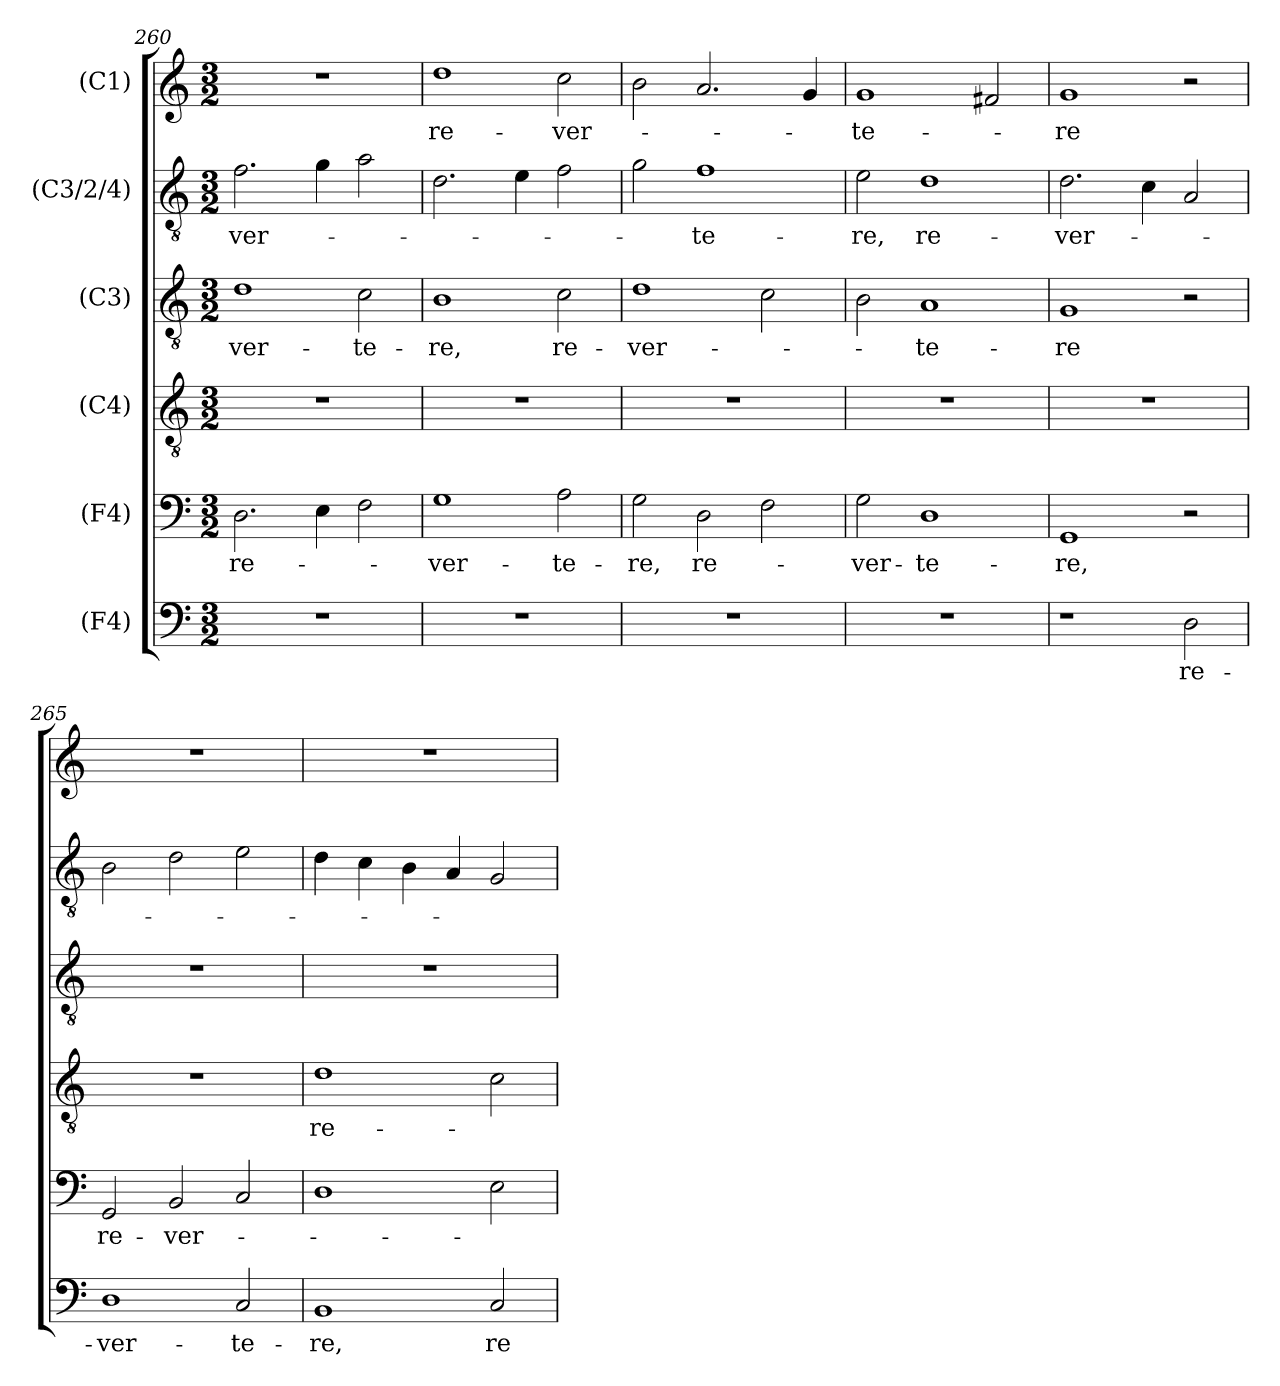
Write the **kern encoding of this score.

**kern	**text	**kern	**text	**kern	**text	**kern	**text	**kern	**text	**kern	**text
*part6	*part6	*part5	*part5	*part4	*part4	*part3	*part3	*part2	*part2	*part1	*part1
*staff6	*staff6	*staff5	*staff5	*staff4	*staff4	*staff3	*staff3	*staff2	*staff2	*staff1	*staff1
*I"(F4)	*	*I"(F4)	*	*I"(C4)	*	*I"(C3)	*	*I"(C3/2/4)	*	*I"(C1)	*
*clefF4	*	*clefF4	*	*clefGv2	*	*clefGv2	*	*clefGv2	*	*clefG2	*
*	*	*	*	*	*	*ITrd7c12	*	*	*	*	*
*k[]	*	*k[]	*	*k[]	*	*k[]	*	*k[]	*	*k[]	*
*C:	*	*C:	*	*C:	*	*C:	*	*C:	*	*C:	*
*M3/2	*	*M3/2	*	*M3/2	*	*M3/2	*	*M3/2	*	*M3/2	*
=260	=260	=260	=260	=260	=260	=260	=260	=260	=260	=260	=260
!LO:N:vis=1	!	!	!	!	!	!	!	!	!	!	!
!	!	!	!LO:LY:b:color=#000000	!LO:N:vis=1	!	!	!	!	!	!	!
!	!	!	!	!	!	!	!LO:LY:b:color=#000000	!	!	!	!
!	!	!	!	!	!	!	!	!	!LO:LY:b:color=#000000	!LO:N:vis=1	!
1.r	.	2.Di\	re-	1.r	.	1Di	-ver-	2.fi\	-ver-	1.r	.
.	.	4Ei\	.	.	.	.	.	4gi\	.	.	.
!	!	!	!	!	!	!	!LO:LY:b:color=#000000	!	!	!	!
.	.	2Fi\	.	.	.	2Ci\	-te-	2ai\	.	.	.
=261	=261	=261	=261	=261	=261	=261	=261	=261	=261	=261	=261
!LO:N:vis=1	!	!	!	!	!	!	!	!	!	!	!
!	!	!	!LO:LY:b:color=#000000	!LO:N:vis=1	!	!	!	!	!	!	!
!	!	!	!	!	!	!	!LO:LY:b:color=#000000	!	!	!	!
!	!	!	!	!	!	!	!	!	!	!	!LO:LY:b:color=#000000
1.r	.	1Gi	-ver-	1.r	.	1BBi	-re,	2.di\	.	1ddi	re-
.	.	.	.	.	.	.	.	4ei\	.	.	.
!	!	!	!LO:LY:b:color=#000000	!	!	!	!	!	!	!	!
!	!	!	!	!	!	!	!LO:LY:b:color=#000000	!	!	!	!
!	!	!	!	!	!	!	!	!	!	!	!LO:LY:b:color=#000000
.	.	2Ai\	-te-	.	.	2Ci\	re-	2fi\	.	2cci\	-ver-
=262	=262	=262	=262	=262	=262	=262	=262	=262	=262	=262	=262
!LO:N:vis=1	!	!	!	!	!	!	!	!	!	!	!
!	!	!	!LO:LY:b:color=#000000	!LO:N:vis=1	!	!	!	!	!	!	!
!	!	!	!	!	!	!	!LO:LY:b:color=#000000	!	!	!	!
1.r	.	2Gi\	-re,	1.r	.	1Di	-ver-	2gi\	.	2bi\	.
!	!	!	!LO:LY:b:color=#000000	!	!	!	!	!	!	!	!
!	!	!	!	!	!	!	!	!	!LO:LY:b:color=#000000	!	!
.	.	2Di\	re-	.	.	.	.	1fi	-te-	2.ai/	.
.	.	2Fi\	.	.	.	2Ci\	.	.	.	.	.
.	.	.	.	.	.	.	.	.	.	4gi/	.
!!LO:PB:g=z
=263	=263	=263	=263	=263	=263	=263	=263	=263	=263	=263	=263
!LO:N:vis=1	!	!	!	!	!	!	!	!	!	!	!
!	!	!	!LO:LY:b:color=#000000	!LO:N:vis=1	!	!	!	!	!	!	!
!	!	!	!	!	!	!	!	!	!LO:LY:b:color=#000000	!	!
!	!	!	!	!	!	!	!	!	!	!	!LO:LY:b:color=#000000
1.r	.	2Gi\	-ver-	1.r	.	2BBi\	.	2ei\	-re,	1gi	-te-
!	!	!	!LO:LY:b:color=#000000	!	!	!	!	!	!	!	!
!	!	!	!	!	!	!	!LO:LY:b:color=#000000	!	!	!	!
!	!	!	!	!	!	!	!	!	!LO:LY:b:color=#000000	!	!
.	.	1Di	-te-	.	.	1AAi	-te-	1di	re-	.	.
.	.	.	.	.	.	.	.	.	.	2f#i/	.
=264	=264	=264	=264	=264	=264	=264	=264	=264	=264	=264	=264
!	!	!	!LO:LY:b:color=#000000	!LO:N:vis=1	!	!	!	!	!	!	!
!	!	!	!	!	!	!	!LO:LY:b:color=#000000	!	!	!	!
!	!	!	!	!	!	!	!	!	!LO:LY:b:color=#000000	!	!
!	!	!	!	!	!	!	!	!	!	!	!LO:LY:b:color=#000000
1r	.	1GGi	-re,	1.r	.	1GGi	-re	2.di\	-ver-	1gi	-re
.	.	.	.	.	.	.	.	4ci\	.	.	.
!	!LO:LY:b:color=#000000	!	!	!	!	!	!	!	!	!	!
2Di\	re-	2r	.	.	.	2r	.	2Ai/	.	2r	.
=265	=265	=265	=265	=265	=265	=265	=265	=265	=265	=265	=265
!	!LO:LY:b:color=#000000	!	!	!	!	!	!	!	!	!	!
!	!	!	!LO:LY:b:color=#000000	!LO:N:vis=1	!	!LO:N:vis=1	!	!	!	!LO:N:vis=1	!
1Di	-ver-	2GGi/	re-	1.r	.	1.r	.	2Bi\	.	1.r	.
!	!	!	!LO:LY:b:color=#000000	!	!	!	!	!	!	!	!
.	.	2BBi/	-ver-	.	.	.	.	2di\	.	.	.
!	!LO:LY:b:color=#000000	!	!	!	!	!	!	!	!	!	!
2Ci/	-te-	2Ci/	.	.	.	.	.	2ei\	.	.	.
=266	=266	=266	=266	=266	=266	=266	=266	=266	=266	=266	=266
!	!LO:LY:b:color=#000000	!	!	!	!	!	!	!	!	!	!
!	!	!	!	!	!LO:LY:b:color=#000000	!LO:N:vis=1	!	!	!	!LO:N:vis=1	!
1BBi	-re,	1Di	.	1di	re-	1.r	.	4di\	.	1.r	.
.	.	.	.	.	.	.	.	4ci\	.	.	.
.	.	.	.	.	.	.	.	4Bi\	.	.	.
.	.	.	.	.	.	.	.	4Ai/	.	.	.
!	!LO:LY:b:color=#000000	!	!	!	!	!	!	!	!	!	!
2Ci/	re-	2Ei\	.	2ci\	.	.	.	2Gi/	.	.	.
=	=	=	=	=	=	=	=	=	=	=	=
*-	*-	*-	*-	*-	*-	*-	*-	*-	*-	*-	*-
